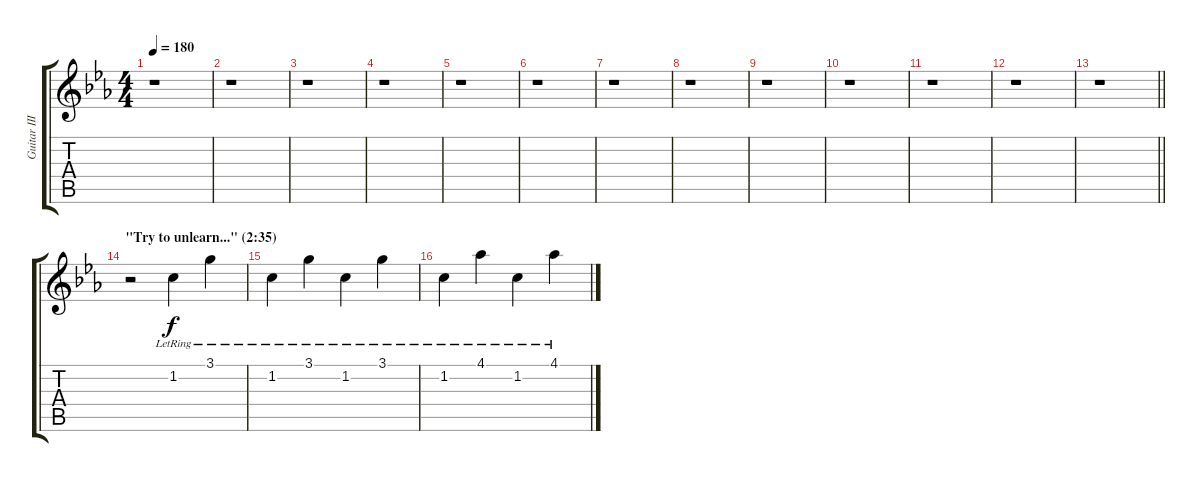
\track ("Guitar III" "Guitar III") {instrument acousticguitarsteel}
\staff {score tabs}
\tuning (E4 B3 G3 D3 A2 E2) {hide}
\ts (4 4)
\tempo 180
\clef g2
\ks cminor
r.1{dy f} |
r.1 |
r.1 |
r.1 |
r.1 |
r.1 |
r.1 |
r.1 |
r.1 |
r.1 |
r.1 |
r.1 |
\barLineRight lightlight
r.1 |
\section ("" "\"Try to unlearn...\" (2:35)")
r.2 1.2{lr}.4 3.1{lr}.4 |
1.2{lr}.4 3.1{lr}.4 1.2{lr}.4 3.1{lr}.4 |
1.2{lr}.4 4.1{lr}.4 1.2{lr}.4 4.1{lr}.4
